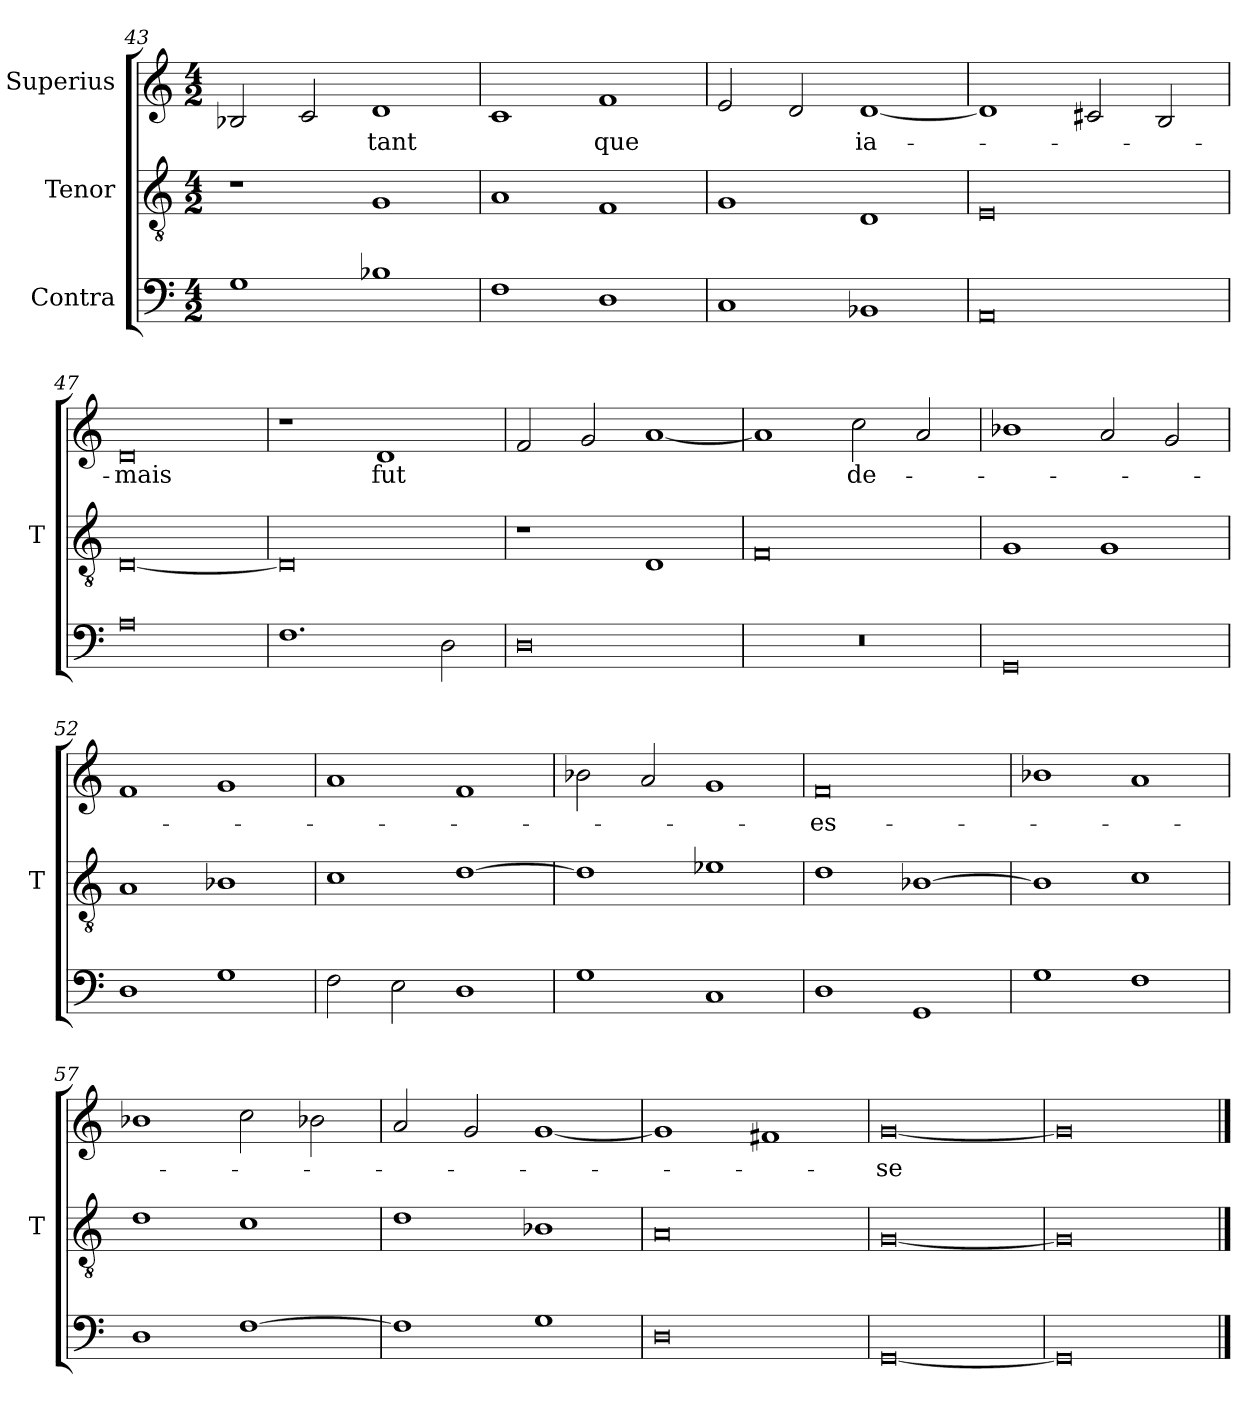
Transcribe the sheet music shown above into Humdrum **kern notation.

**kern	**kern	**kern	**text
*part3	*part2	*part1	*part1
*staff3	*staff2	*staff1	*staff1
*I"Contra	*I"Tenor	*I"Superius	*
*	*I'T	*	*
*clefF4	*clefGv2	*clefG2	*
*M4/2	*M4/2	*M4/2	*
=43	=43	=43	=43
1G	1r	2B-X	.
.	.	2c	.
1B-X	1G	1d	-tant
=44	=44	=44	=44
1F	1A	1c	.
1D	1F	1f	-que
=45	=45	=45	=45
1C	1G	2e	.
.	.	2d	.
1BB-X	1D	[1d	ia-
=46	=46	=46	=46
0AA	0E	1d]	.
.	.	2c#X	.
.	.	2B	.
=47	=47	=47	=47
0A	[0D	0d	-mais
=48	=48	=48	=48
1.F	0D]	1r	.
.	.	1d	-fut
2D	.	.	.
=49	=49	=49	=49
0D	1r	2f	.
.	.	2g	.
.	1D	[1a	.
=50	=50	=50	=50
0r	0F	1a]	.
.	.	2cc	de-
.	.	2a	.
=51	=51	=51	=51
0GG	1G	1b-X	.
.	1G	2a	.
.	.	2g	.
=52	=52	=52	=52
1D	1A	1f	.
1G	1B-X	1g	.
=53	=53	=53	=53
2F	1c	1a	.
2E	.	.	.
1D	[1d	1f	.
=54	=54	=54	=54
1G	1d]	2b-X	.
.	.	2a	.
1C	1e-X	1g	.
=55	=55	=55	=55
1D	1d	0f	-es-
1GG	[1B-X	.	.
=56	=56	=56	=56
1G	1B-]	1b-X	.
1F	1c	1a	.
=57	=57	=57	=57
1D	1d	1b-X	.
[1F	1c	2cc	.
.	.	2b-X	.
=58	=58	=58	=58
1F]	1d	2a	.
.	.	2g	.
1G	1B-X	[1g	.
=59	=59	=59	=59
0D	0A	1g]	.
.	.	1f#X	.
=60	=60	=60	=60
[0GG	[0G	[0g	-se
=61	=61	=61	=61
0GG]	0G]	0g]	.
==	==	==	==
*-	*-	*-	*-
